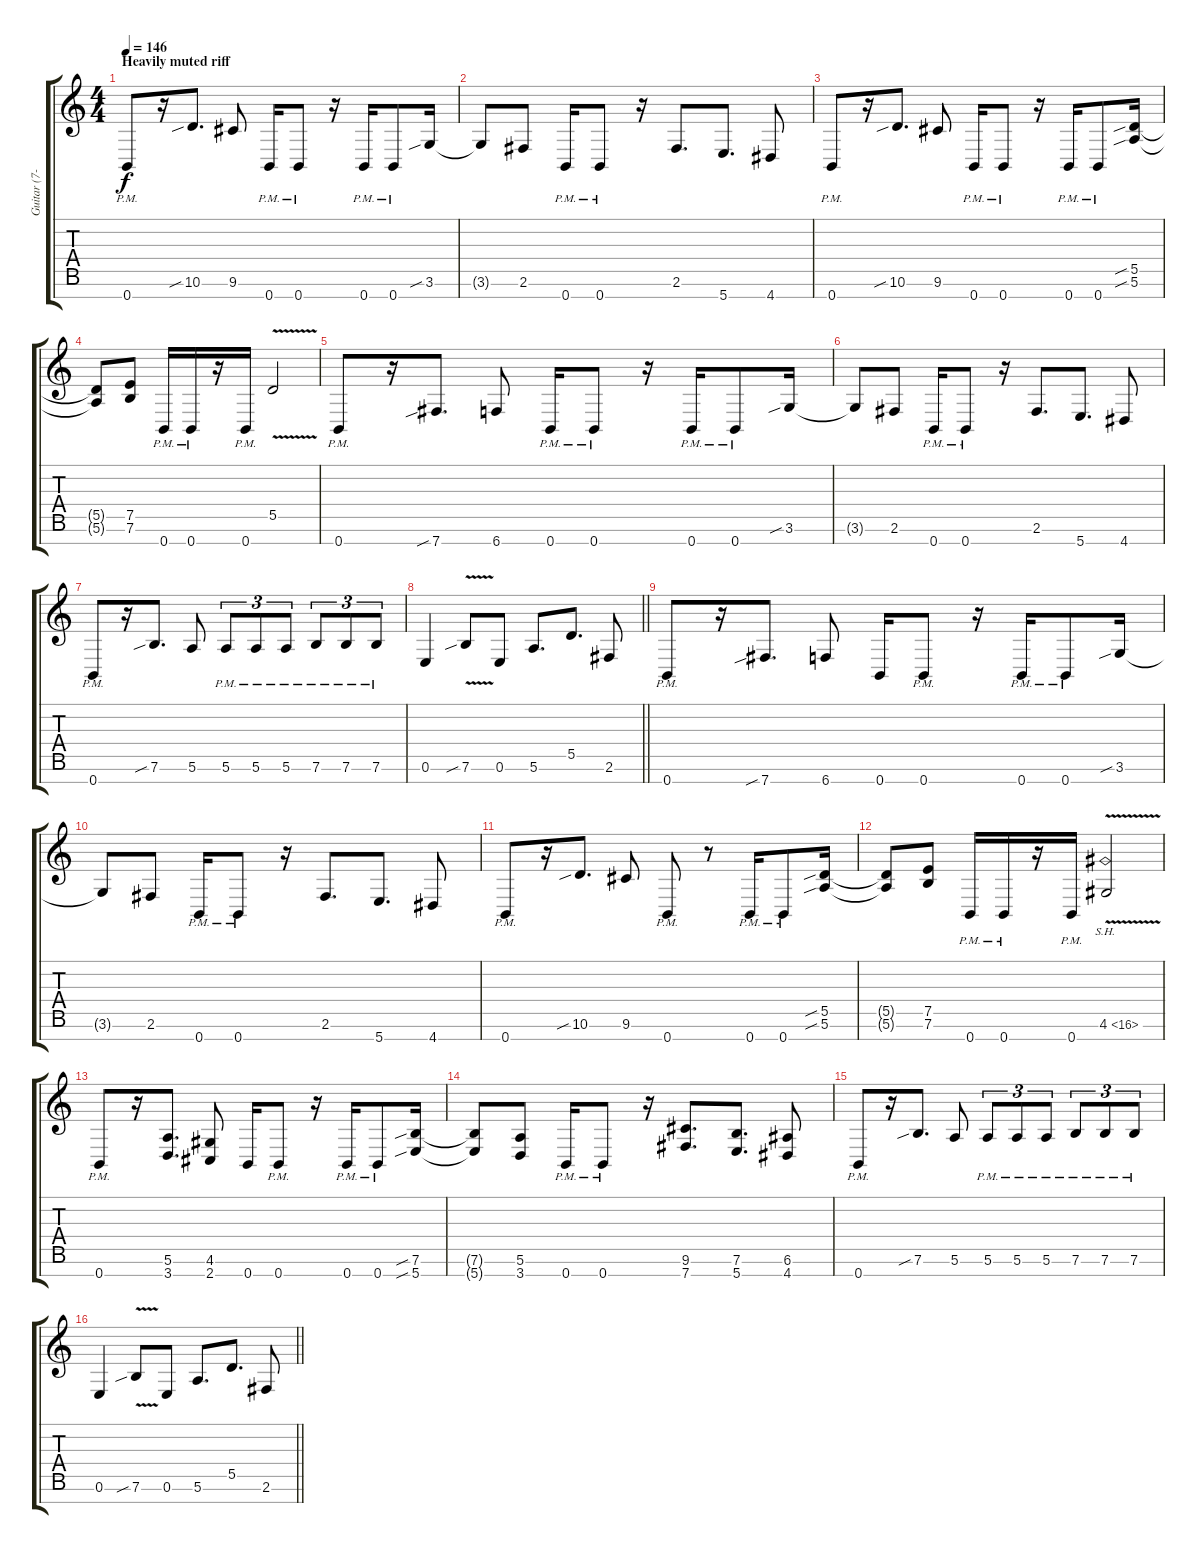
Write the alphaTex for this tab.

\track ("Guitar (7-string)" "Guitar (7-") {instrument distortionguitar}
\staff {score tabs}
\tuning (E4 B3 G3 D3 A2 E2 B1) {hide}
\ts (4 4)
\section ("" "Heavily muted riff")
\tempo 146
\clef g2
\ks c
0.7{pm}.8{dy f} r.16 10.6{sib}.8{d} 9.6.8 0.7{pm}.16 0.7{pm}.8 r.16 0.7{pm}.16 0.7{pm}.8 3.6{sib}.16 |
3.6{t}.8 2.6.8 0.7{pm}.16 0.7{pm}.8 r.16 2.6.8{d} 5.7.8{d} 4.7.8 |
0.7{pm}.8 r.16 10.6{sib}.8{d} 9.6.8 0.7{pm}.16 0.7{pm}.8 r.16 0.7{pm}.16 0.7{pm}.8 (5.5{sib} 5.6{sib}).16 |
(5.5{t} 5.6{t}).8 (7.5 7.6).8 0.7{pm}.16 0.7{pm}.16 r.16 0.7{pm}.16 5.5{v}.2{instrument guitarharmonics} |
0.7{pm}.8{instrument distortionguitar} r.16 7.7{sib}.8{d} 6.7.8 0.7{pm}.16 0.7{pm}.8 r.16 0.7{pm}.16 0.7{pm}.8 3.6{sib}.16 |
3.6{t}.8 2.6.8 0.7{pm}.16 0.7{pm}.8 r.16 2.6.8{d} 5.7.8{d} 4.7.8 |
0.7{pm}.8 r.16 7.6{sib}.8{d} 5.6.8 5.6{pm}.8{tu (3 2)} 5.6{pm}.8{tu (3 2)} 5.6{pm}.8{tu (3 2)} 7.6{pm}.8{tu (3 2)} 7.6{pm}.8{tu (3 2)} 7.6{pm}.8{tu (3 2)} |
\barLineRight lightlight
0.6.4 7.6{v sib}.8 0.6.8 5.6.8{d} 5.5.8{d} 2.6.8 |
0.7{pm}.8 r.16 7.7{sib}.8{d} 6.7.8 0.7.16 0.7{pm}.8 r.16 0.7{pm}.16 0.7{pm}.8 3.6{sib}.16 |
3.6{t}.8 2.6.8 0.7{pm}.16 0.7{pm}.8 r.16 2.6.8{d} 5.7.8{d} 4.7.8 |
0.7{pm}.8 r.16 10.6{sib}.8{d} 9.6.8 0.7{pm}.8 r.8 0.7{pm}.16 0.7{pm}.8 (5.5{sib} 5.6{sib}).16 |
(5.5{t} 5.6{t}).8 (7.5 7.6).8 0.7{pm}.16 0.7{pm}.16 r.16 0.7{pm}.16 4.6{sh 12 v}.2 |
0.7{pm}.8 r.16 (5.6 3.7).8{d} (4.6 2.7).8 0.7.16 0.7{pm}.8 r.16 0.7{pm}.16 0.7{pm}.8 (7.6{sib} 5.7{sib}).16 |
(7.6{t} 5.7{t}).8 (5.6 3.7).8 0.7{pm}.16 0.7{pm}.8 r.16 (9.6 7.7).8{d} (7.6 5.7).8{d} (6.6 4.7).8 |
0.7{pm}.8 r.16 7.6{sib}.8{d} 5.6.8 5.6{pm}.8{tu (3 2)} 5.6{pm}.8{tu (3 2)} 5.6{pm}.8{tu (3 2)} 7.6{pm}.8{tu (3 2)} 7.6{pm}.8{tu (3 2)} 7.6{pm}.8{tu (3 2)} |
\barLineRight lightlight
0.6.4 7.6{v sib}.8 0.6.8 5.6.8{d} 5.5.8{d} 2.6.8
